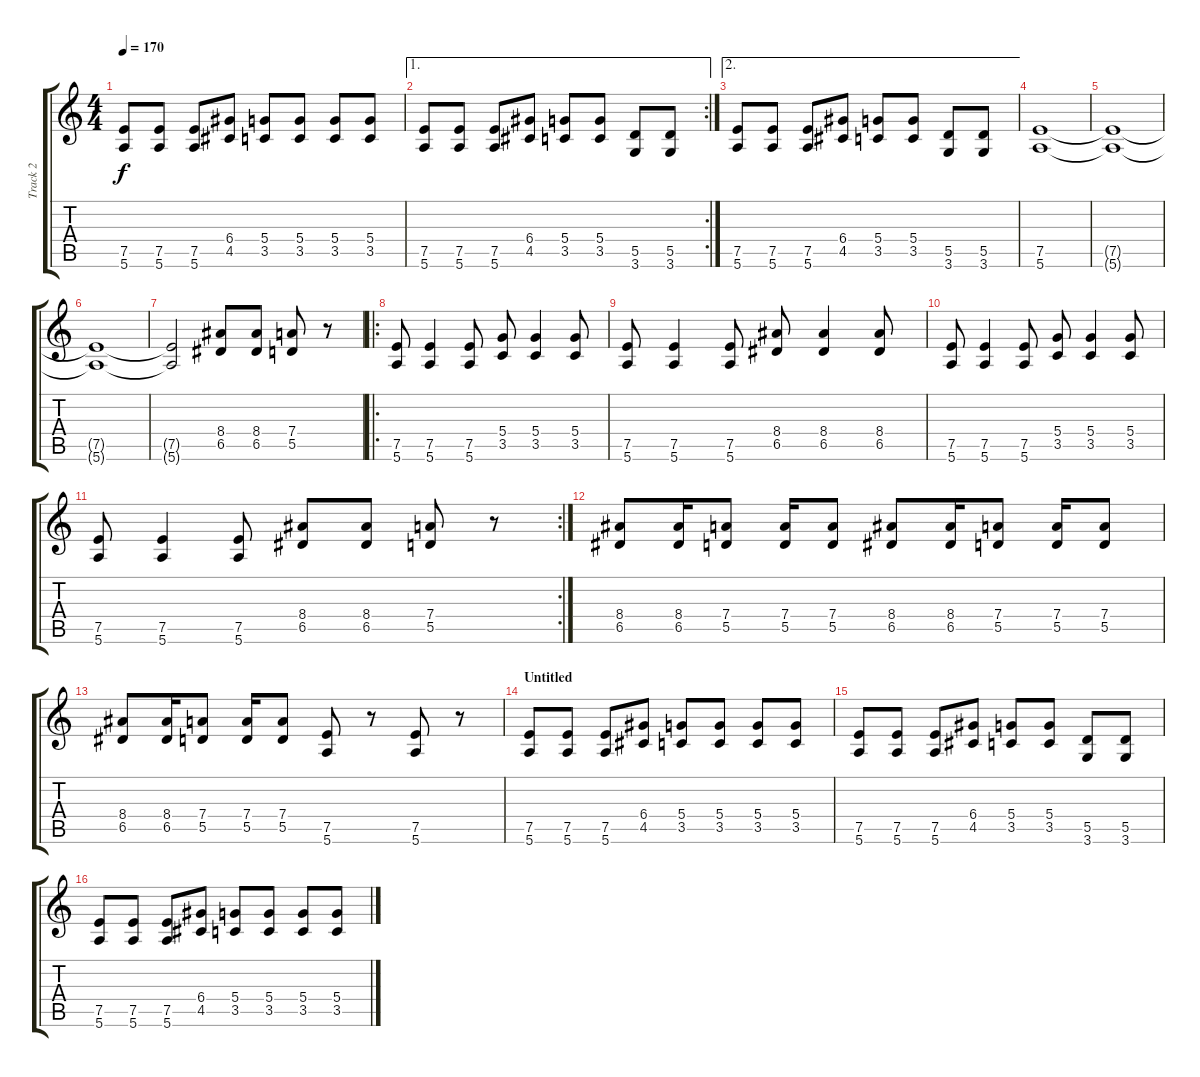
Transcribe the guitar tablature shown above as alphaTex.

\track ("Track 2" "Track 2") {instrument distortionguitar}
\staff {score tabs}
\tuning (E4 B3 G3 D3 A2 E2) {hide}
\ts (4 4)
\tempo 170
\clef g2
\ks c
(7.5 5.6).8{dy f} (7.5 5.6).8 (7.5 5.6).8 (6.4 4.5).8 (5.4 3.5).8 (5.4 3.5).8 (5.4 3.5).8 (5.4 3.5).8 |
\ae 1
\rc 2
(7.5 5.6).8 (7.5 5.6).8 (7.5 5.6).8 (6.4 4.5).8 (5.4 3.5).8 (5.4 3.5).8 (5.5 3.6).8 (5.5 3.6).8 |
\ae 2
(7.5 5.6).8 (7.5 5.6).8 (7.5 5.6).8 (6.4 4.5).8 (5.4 3.5).8 (5.4 3.5).8 (5.5 3.6).8 (5.5 3.6).8 |
(7.5 5.6).1 |
(7.5{t} 5.6{t}).1 |
(7.5{t} 5.6{t}).1 |
(7.5{t} 5.6{t}).2 (8.4 6.5).8 (8.4 6.5).8 (7.4 5.5).8 r.8 |
\ro
(7.5 5.6).8 (7.5 5.6).4 (7.5 5.6).8 (5.4 3.5).8 (5.4 3.5).4 (5.4 3.5).8 |
(7.5 5.6).8 (7.5 5.6).4 (7.5 5.6).8 (8.4 6.5).8 (8.4 6.5).4 (8.4 6.5).8 |
(7.5 5.6).8 (7.5 5.6).4 (7.5 5.6).8 (5.4 3.5).8 (5.4 3.5).4 (5.4 3.5).8 |
\rc 2
(7.5 5.6).8 (7.5 5.6).4 (7.5 5.6).8 (8.4 6.5).8 (8.4 6.5).8 (7.4 5.5).8 r.8 |
(8.4 6.5).8 (8.4 6.5).16 (7.4 5.5).8 (7.4 5.5).16 (7.4 5.5).8 (8.4 6.5).8 (8.4 6.5).16 (7.4 5.5).8 (7.4 5.5).16 (7.4 5.5).8 |
(8.4 6.5).8 (8.4 6.5).16 (7.4 5.5).8 (7.4 5.5).16 (7.4 5.5).8 (7.5 5.6).8 r.8 (7.5 5.6).8 r.8 |
\section ("" "Untitled")
(7.5 5.6).8 (7.5 5.6).8 (7.5 5.6).8 (6.4 4.5).8 (5.4 3.5).8 (5.4 3.5).8 (5.4 3.5).8 (5.4 3.5).8 |
(7.5 5.6).8 (7.5 5.6).8 (7.5 5.6).8 (6.4 4.5).8 (5.4 3.5).8 (5.4 3.5).8 (5.5 3.6).8 (5.5 3.6).8 |
(7.5 5.6).8 (7.5 5.6).8 (7.5 5.6).8 (6.4 4.5).8 (5.4 3.5).8 (5.4 3.5).8 (5.4 3.5).8 (5.4 3.5).8
